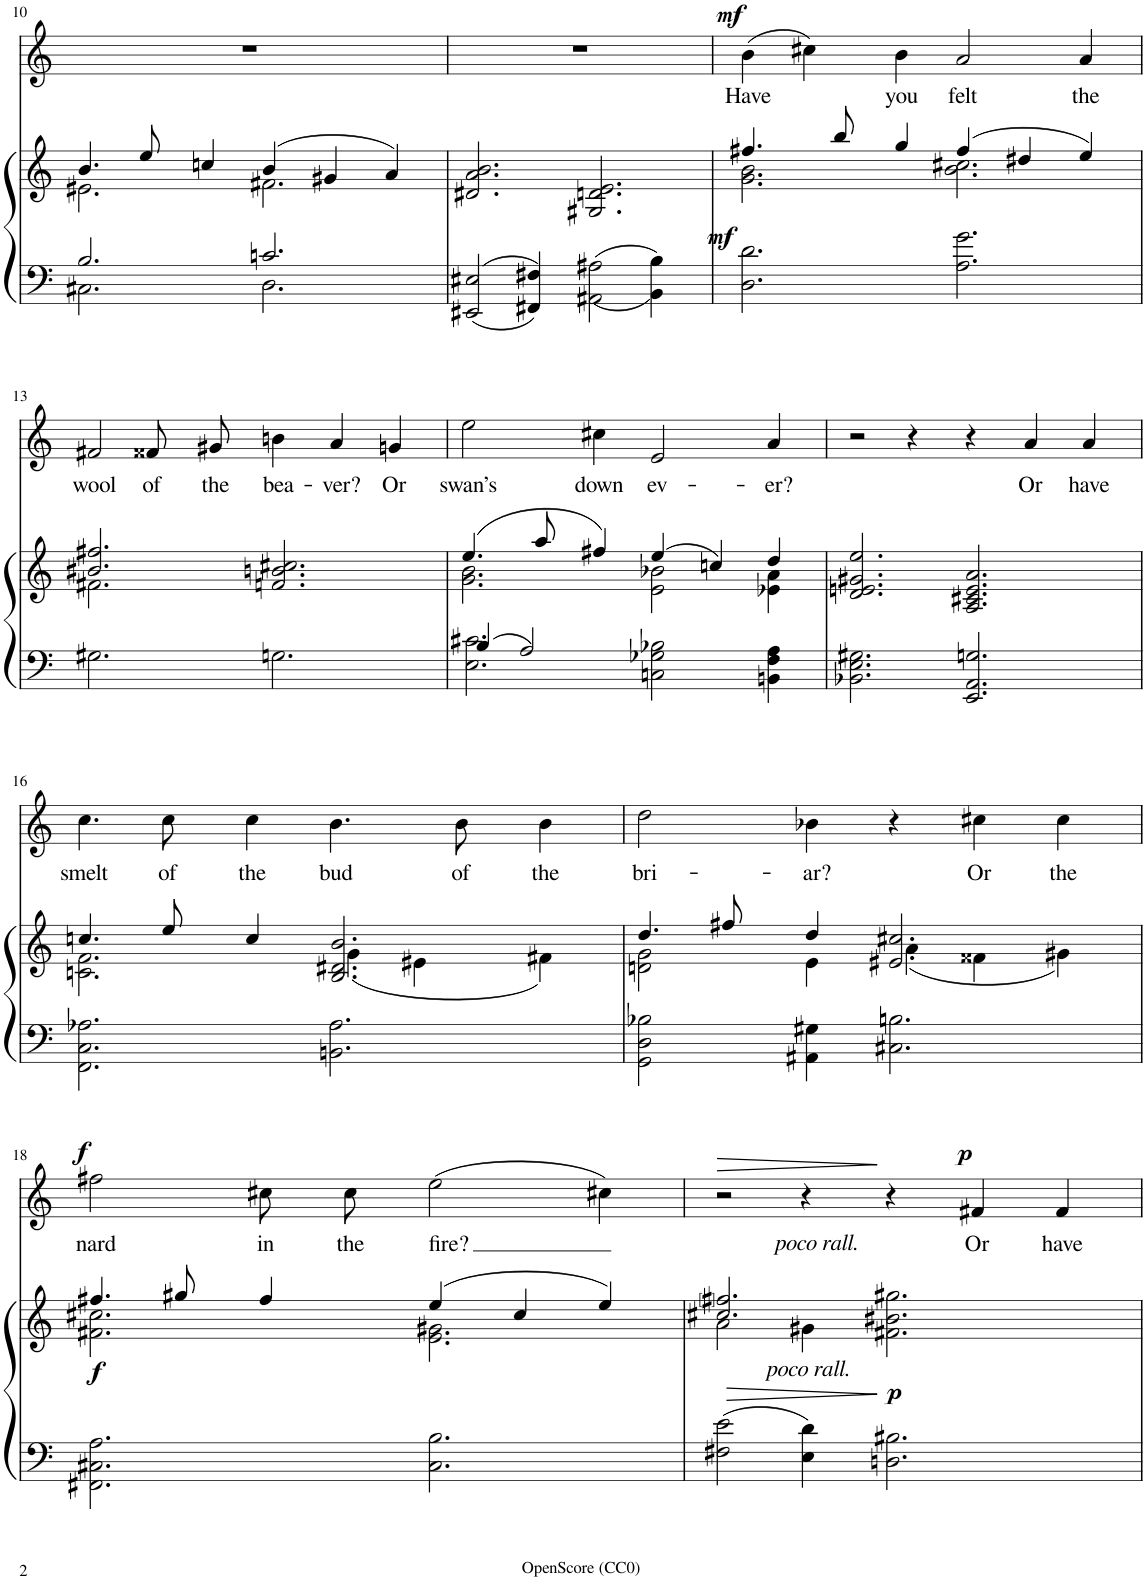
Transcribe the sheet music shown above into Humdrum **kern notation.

**kern	**kern	**dynam	**kern	**text	**dynam
*part2	*part2	*part2	*part1	*part1	*part1
*staff3	*staff2	*staff2/3	*staff1	*staff1	*staff1
*I"Piano	*	*	*I"Voice	*	*
*I'Pno	*	*	*	*	*
!!LO:PB:g=z
*clefF4	*clefG2	*	*clefG2	*	*
*k[]	*k[]	*	*k[]	*	*
*M6/4	*M6/4	*	*M6/4	*	*
=10	=10	=10	=10	=10	=10
*^	*^	*	*	*	*
2.B/	2.C#X\	4.b/	2.e#X\	.	1.r	.	.
.	.	8ee/	.	.	.	.	.
.	.	4ccn/	.	.	.	.	.
2.cn/	2.D\	(4b/	2.f#X\	.	.	.	.
.	.	4g#X/	.	.	.	.	.
.	.	4a/)	.	.	.	.	.
*v	*v	*	*	*	*	*	*
*	*v	*v	*	*	*	*
=11	=11	=11	=11	=11	=11
2EE#X/ 2E#X/	2.d#X/ 2.a/ 2.b/	.	1.r	.	.
4FF#X/ 4F#X/	.	.	.	.	.
2AA#X\ 2A#X\	2.G#X/ 2.dn/ 2.e/	.	.	.	.
4BB\ 4B\	.	.	.	.	.
=12	=12	=12	=12	=12	=12
*	*^	*	*	*	*
!	!	!	!LO:DY:b	!	!LO:LY:b	!LO:DY:a
2.D\ 2.d\	4.ff#X/	2.g\ 2.b\	mf	(4b\	Have	mf
.	.	.	.	4cc#X\)	.	.
.	8bb/	.	.	.	.	.
!	!	!	!	!	!LO:LY:b	!
.	4gg/	.	.	4b\	you	.
!	!	!	!	!	!LO:LY:b	!
2.A\ 2.g\	(4ff#/	2.b\ 2.cc#X\	.	2a/	felt	.
.	4dd#X/	.	.	.	.	.
!	!	!	!	!	!LO:LY:b	!
.	4ee/)	.	.	4a/	the	.
!!LO:LB:g=z
=13	=13	=13	=13	=13	=13	=13
!	!	!	!	!	!LO:LY:b	!
2.G#X\	2.b#X/ 2.ff#X/	2.f#X\	.	2f#X/	wool	.
!	!	!	!	!	!LO:LY:b	!
.	.	.	.	8f##X/L	of	.
!	!	!	!	!	!LO:LY:b	!
.	.	.	.	8g#X/J	the	.
!	!	!	!	!	!LO:LY:b	!
2.Gn\	2.fn/ 2.bn/ 2.cc#X/	2.ryy	.	4bn\	bea-	.
!	!	!	!	!	!LO:LY:b	!
.	.	.	.	4a/	-ver?	.
!	!	!	!	!	!LO:LY:b	!
.	.	.	.	4gn/	Or	.
=14	=14	=14	=14	=14	=14	=14
*^	*	*	*	*	*	*
!	!	!	!	!	!	!LO:LY:b	!
4B/	2.E\ 2.c#X\	(4.ee/	2.g\ 2.b\	.	2ee\	swan’s	.
2A/	.	.	.	.	.	.	.
.	.	8aa/	.	.	.	.	.
!	!	!	!	!	!	!LO:LY:b	!
.	.	4ff#X/)	.	.	4cc#X\	down	.
!	!	!	!	!	!	!LO:LY:b	!
2Cn\ 2G-X\ 2B-X\	2.ryy	(4ee/	2e\ 2b-X\	.	2e/	ev-	.
.	.	4ccn/)	.	.	.	.	.
!	!	!	!	!	!	!LO:LY:b	!
4BBn\ 4F\ 4A\	.	4dd/	4e-X\ 4a\	.	4a/	-er?	.
*v	*v	*	*	*	*	*	*
*	*v	*v	*	*	*	*
=15	=15	=15	=15	=15	=15
2.BB-X\ 2.E\ 2.G#X\	2.d/ 2.en/ 2.g#X/ 2.ee/	.	2r	.	.
.	.	.	4r	.	.
2.EE/ 2.AA/ 2.Gn/	2.A/ 2.c#X/ 2.e/ 2.a/	.	4r	.	.
!	!	!	!	!LO:LY:b	!
.	.	.	4a/	Or	.
!	!	!	!	!LO:LY:b	!
.	.	.	4a/	have	.
!!LO:LB:g=z
=16	=16	=16	=16	=16	=16
*	*^	*	*	*	*
!	!	!	!	!	!LO:LY:b	!
2.FF\ 2.C\ 2.A-X\	4.ccn/	2.cn\ 2.f\	.	4.cc\	smelt	.
!	!	!	!	!	!LO:LY:b	!
.	8ee/	.	.	8cc\	of	.
!	!	!	!	!	!LO:LY:b	!
.	4cc/	.	.	4cc\	the	.
!	!	!	!	!	!LO:LY:b	!
2.BBn\ 2.A-\	2.B/ 2.d#X/ 2.b/	(4g\	.	4.b\	bud	.
.	.	4e#X\	.	.	.	.
!	!	!	!	!	!LO:LY:b	!
.	.	.	.	8b\	of	.
!	!	!	!	!	!LO:LY:b	!
.	.	4f#X\)	.	4b\	the	.
=17	=17	=17	=17	=17	=17	=17
!	!	!	!	!	!LO:LY:b	!
2GG\ 2D\ 2B-X\	4.dd/	2dn\ 2g\	.	2dd\	bri-	.
.	8ff#X/	.	.	.	.	.
!	!	!	!	!	!LO:LY:b	!
4AA#X\ 4G#X\	4dd/	4e\	.	4b-X\	-ar?	.
2.C#X\ 2.Bn\	2.e#X/ 2.cc#X/	(4a\	.	4r	.	.
!	!	!	!	!	!LO:LY:b	!
.	.	4f##X\	.	4cc#X\	Or	.
!	!	!	!	!	!LO:LY:b	!
.	.	4g#X\)	.	4cc#\	the	.
!!LO:LB:g=z
=18	=18	=18	=18	=18	=18	=18
!	!	!	!LO:DY:b	!	!LO:LY:b	!LO:DY:a
2.FF#X\ 2.C#X\ 2.A\	4.ff#X/	2.f#X\ 2.cc#X\	f	2ff#X\	nard	f
.	8gg#X/	.	.	.	.	.
!	!	!	!	!	!LO:LY:b	!
.	4ff#/	.	.	8cc#X\L	in	.
!	!	!	!	!	!LO:LY:b	!
.	.	.	.	8cc#\J	the	.
!	!	!	!	!	!LO:LY:b	!
2.C#\ 2.B\	(4ee/	2.e\ 2.g#X\	.	(2ee\	fire?	.
.	4cc#/	.	.	.	.	.
.	4ee/)	.	.	4cc#X\)	.	.
=19	=19	=19	=19	=19	=19	=19
!	!	!	!LO:HP:b	!	!	!LO:HP:b
2F#X\ 2e\	2.cc#X/ 2.ff#j/	2a\	>	2r	.	>
!	!	!	!	!LO:TX:b:i:t=poco rall.	!	!
!	!	!LO:TX:b:i:t=poco rall.	!	!	!	!
4E\ 4d\	.	4g#X\	.	4r	.	.
!	!	!	!LO:DY:n=1:b	!	!	!
2.Dn\ 2.B#X\	2.f#X\ 2.b#X\ 2.gg#X\	2.ryy	] p	4r	.	]
!	!	!	!	!	!LO:LY:b	!LO:DY:a
.	.	.	.	4f#X/	Or	p
!	!	!	!	!	!LO:LY:b	!
.	.	.	.	4f#/	have	.
*	*v	*v	*	*	*	*
=	=	=	=	=	=
*-	*-	*-	*-	*-	*-
